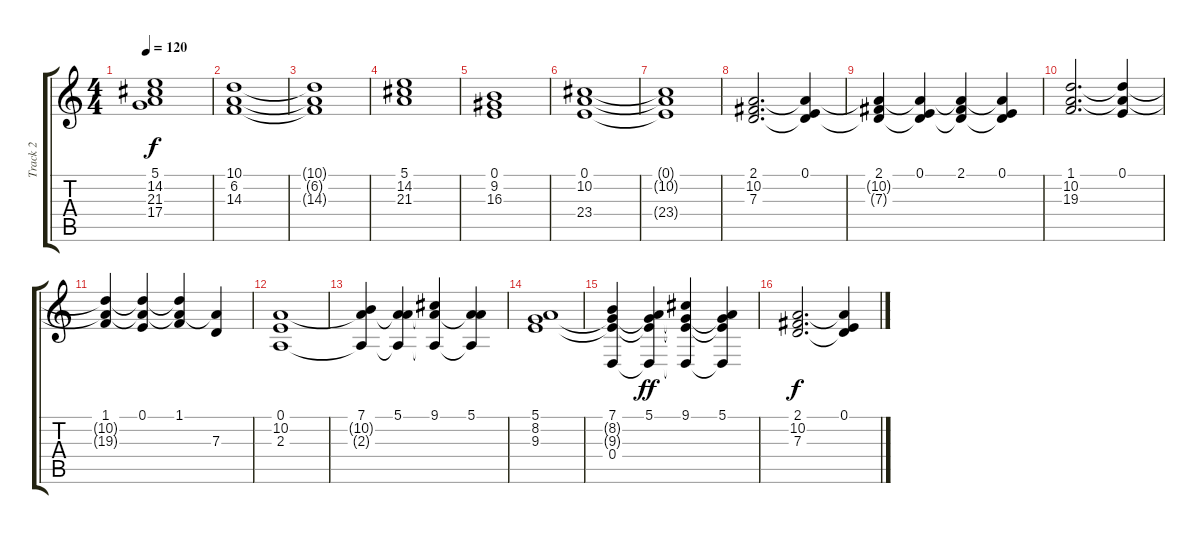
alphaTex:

\track ("Track 2" "Track 2") {instrument stringensemble1}
\staff {score tabs}
\tuning (E4 B3 G3 D3 A2 E2) {hide}
\ts (4 4)
\tempo 120
\clef g2
\ks c
(5.1{t} 14.2{t} 21.3{t} 17.4).1{dy f} |
(10.1 6.2 14.3).1 |
(10.1{t} 6.2{t} 14.3{t}).1 |
(5.1 14.2 21.3).1 |
(0.1 9.2 16.3).1 |
(0.1 10.2 23.4).1 |
(0.1{t} 10.2{t} 23.4{t}).1 |
(2.1 10.2 7.3).2{d} (0.1 10.2{t} 7.3{t}).4 |
(2.1 10.2{t} 7.3{t}).4 (0.1 10.2{t} 7.3{t}).4 (2.1 10.2{t} 7.3{t}).4 (0.1 10.2{t} 7.3{t}).4 |
(1.1 10.2 19.3).2{d} (0.1 10.2{t} 19.3{t}).4 |
(1.1 10.2{t} 19.3{t}).4 (0.1 10.2{t} 19.3{t}).4 (1.1 10.2{t} 19.3{t}).4 (10.2{t} 7.3).4 |
(0.1 10.2 2.3).1 |
(7.1 10.2{t} 2.3{t}).4 (5.1 10.2{t} 2.3{t}).4 (9.1 10.2{t} 2.3{t}).4 (5.1 10.2{t} 2.3{t}).4 |
(5.1 8.2 9.3).1 |
(7.1 8.2{t} 9.3{t} 0.4).4 (5.1 8.2{t} 9.3{t} 0.4{t}).4{dy ff} (9.1 8.2{t} 9.3{t} 0.4{t}).4 (5.1 8.2{t} 9.3{t} 0.4{t}).4 |
(2.1 10.2 7.3).2{d dy f} (0.1 10.2{t} 7.3{t}).4
